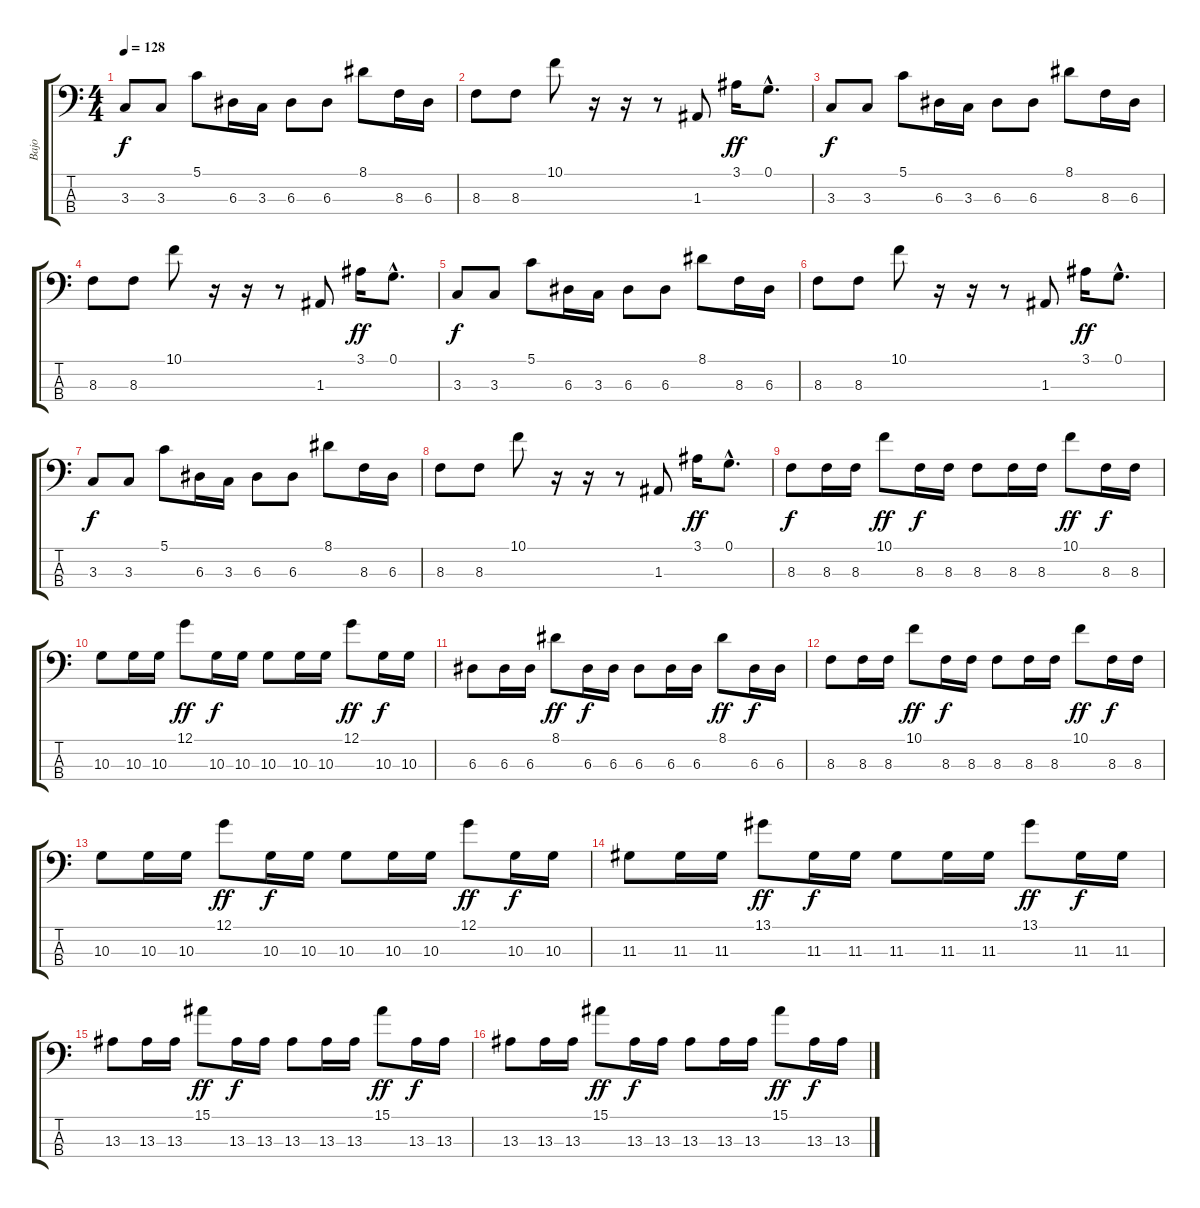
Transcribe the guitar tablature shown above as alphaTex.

\track ("Bajo" "Bajo") {instrument electricbasspick}
\staff {score tabs}
\tuning (G2 D2 A1 E1) {hide}
\ts (4 4)
\tempo 128
\clef f4
\ks c
3.3.8{dy f} 3.3.8 5.1.8 6.3.16 3.3.16 6.3.8 6.3.8 8.1.8 8.3.16 6.3.16 |
8.3.8 8.3.8 10.1.8 r.16 r.16 r.8 1.3.8 3.1.16{dy ff} 0.1{hac}.8{d} |
3.3.8{dy f} 3.3.8 5.1.8 6.3.16 3.3.16 6.3.8 6.3.8 8.1.8 8.3.16 6.3.16 |
8.3.8 8.3.8 10.1.8 r.16 r.16 r.8 1.3.8 3.1.16{dy ff} 0.1{hac}.8{d} |
3.3.8{dy f} 3.3.8 5.1.8 6.3.16 3.3.16 6.3.8 6.3.8 8.1.8 8.3.16 6.3.16 |
8.3.8 8.3.8 10.1.8 r.16 r.16 r.8 1.3.8 3.1.16{dy ff} 0.1{hac}.8{d} |
3.3.8{dy f} 3.3.8 5.1.8 6.3.16 3.3.16 6.3.8 6.3.8 8.1.8 8.3.16 6.3.16 |
8.3.8 8.3.8 10.1.8 r.16 r.16 r.8 1.3.8 3.1.16{dy ff} 0.1{hac}.8{d} |
8.3.8{dy f} 8.3.16 8.3.16 10.1.8{dy ff} 8.3.16{dy f} 8.3.16 8.3.8 8.3.16 8.3.16 10.1.8{dy ff} 8.3.16{dy f} 8.3.16 |
10.3.8 10.3.16 10.3.16 12.1.8{dy ff} 10.3.16{dy f} 10.3.16 10.3.8 10.3.16 10.3.16 12.1.8{dy ff} 10.3.16{dy f} 10.3.16 |
6.3.8 6.3.16 6.3.16 8.1.8{dy ff} 6.3.16{dy f} 6.3.16 6.3.8 6.3.16 6.3.16 8.1.8{dy ff} 6.3.16{dy f} 6.3.16 |
8.3.8 8.3.16 8.3.16 10.1.8{dy ff} 8.3.16{dy f} 8.3.16 8.3.8 8.3.16 8.3.16 10.1.8{dy ff} 8.3.16{dy f} 8.3.16 |
10.3.8 10.3.16 10.3.16 12.1.8{dy ff} 10.3.16{dy f} 10.3.16 10.3.8 10.3.16 10.3.16 12.1.8{dy ff} 10.3.16{dy f} 10.3.16 |
11.3.8 11.3.16 11.3.16 13.1.8{dy ff} 11.3.16{dy f} 11.3.16 11.3.8 11.3.16 11.3.16 13.1.8{dy ff} 11.3.16{dy f} 11.3.16 |
13.3.8 13.3.16 13.3.16 15.1.8{dy ff} 13.3.16{dy f} 13.3.16 13.3.8 13.3.16 13.3.16 15.1.8{dy ff} 13.3.16{dy f} 13.3.16 |
13.3.8 13.3.16 13.3.16 15.1.8{dy ff} 13.3.16{dy f} 13.3.16 13.3.8 13.3.16 13.3.16 15.1.8{dy ff} 13.3.16{dy f} 13.3.16
